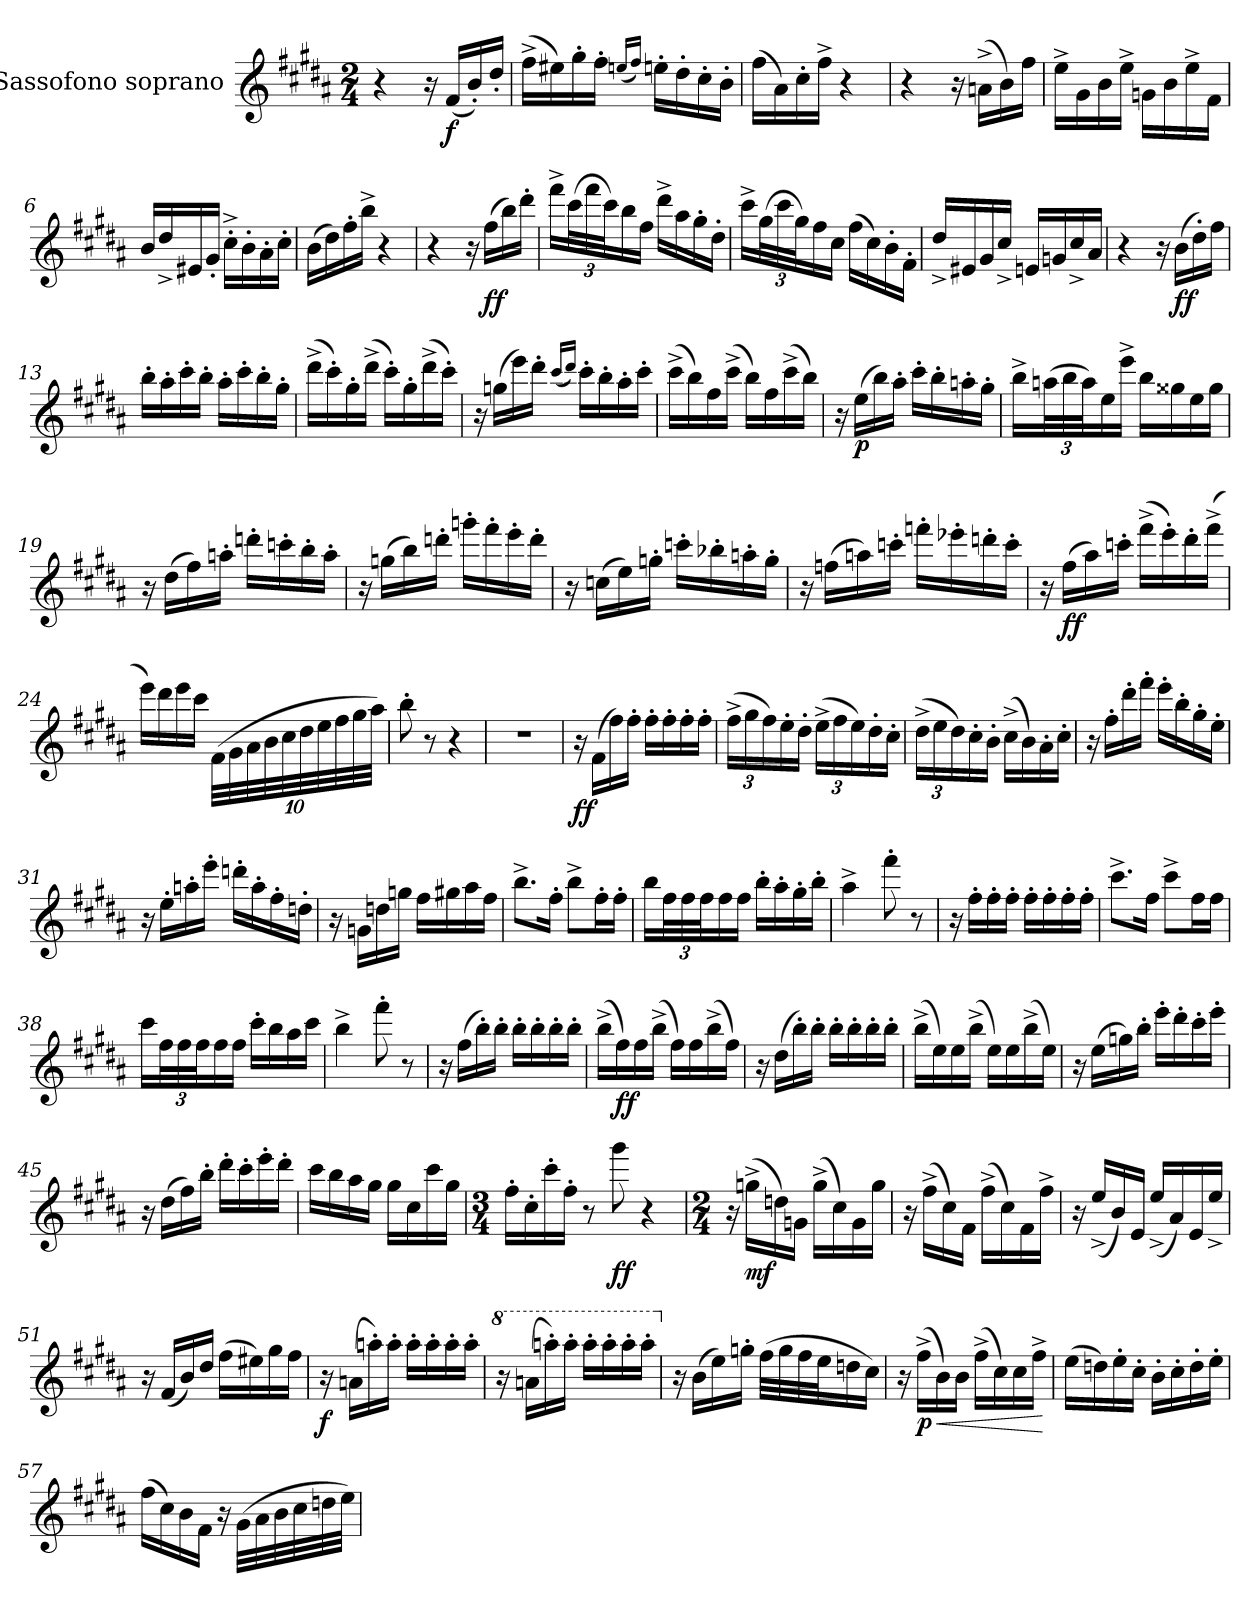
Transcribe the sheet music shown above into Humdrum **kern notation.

**kern	**dynam
*part1	*part1
*staff1	*staff1
*I"Sassofono soprano	*
*clefG2	*
*ITrd1c2	*
*k[f#c#g#]	*
*M2/4	*
=1	=1
4r	.
*MM90	*
16r	.
!	!LO:DY:b
(16e/LL	f
16a'/)	.
16cc#'/JJ	.
=2	=2
(16ee^\LL	.
16dd#X\)	.
16ff#'\	.
16ee'\JJ	.
(16qddn/LL	.
16qee/JJ)	.
16dd'\LL	.
16cc#'\	.
16b'\	.
16a'\JJ	.
=3	=3
(16ee\LL	.
16g#\)	.
16b'\	.
16ee^\JJ	.
4r	.
=4	=4
4r	.
16r	.
(16gn^\LL	.
16a\)	.
16ee\JJ	.
=5	=5
16dd^\LL	.
16f#\	.
16a\	.
16dd^\JJ	.
16fn\LL	.
16a\	.
16dd^\	.
16e\JJ	.
!!LO:LB:g=z
=6	=6
16a/LL	.
16cc#^/	.
16d#X/	.
16f#'/JJ	.
16b^'\LL	.
16a'\	.
16g#'\	.
16b'\JJ	.
=7	=7
(16a\LL	.
16cc#\)	.
16ee'\	.
16aa^\JJ	.
4r	.
=8	=8
4r	.
16r	.
!	!LO:DY:b
(16ee\LL	ff
16aa\)	.
16ccc#'\JJ	.
=9	=9
16eee^\LL	.
*Xbrackettup	*
(48bb\L	.
48eee\	.
48bb\J)	.
16aa\	.
16ee\JJ	.
16ccc#^\LL	.
16gg#\	.
16ff#'\	.
16cc#'\JJ	.
=10	=10
16bb^\LL	.
(48ff#\L	.
48bb\	.
48ff#\J)	.
16ee\	.
16b\JJ	.
(16ee\LL	.
16b\)	.
16a'\	.
16e'\JJ	.
!!LO:LB:g=z
=11	=11
16cc#^/LL	.
16d#X/	.
16f#/	.
16b^/JJ	.
16dn/LL	.
16fn/	.
16b^/	.
16g#/JJ	.
=12	=12
4r	.
16r	.
!	!LO:DY:b
(16a\LL	ff
16cc#'\)	.
16ee\JJ	.
=13	=13
16aa'\LL	.
16gg#'\	.
16bb'\	.
16aa'\JJ	.
16gg#'\LL	.
16bb'\	.
16aa'\	.
16ff#'\JJ	.
=14	=14
(16ccc#^\LL	.
16bb'\)	.
16ff#'\	.
(16ccc#^\JJ	.
16bb'\LL)	.
16ff#'\	.
(16ccc#^\	.
16bb'\JJ)	.
!!LO:LB:g=z
=15	=15
16r	.
(16ffn\LL	.
16ddd\)	.
16ccc#'\JJ	.
(16qbb/LL	.
16qccc#/JJ)	.
16bb'\LL	.
16aa'\	.
16gg#'\	.
16bb'\JJ	.
=16	=16
(16bb^\LL	.
16aa\)	.
16ee\	.
(16bb^\JJ	.
16aa\LL)	.
16ee\	.
(16bb^\	.
16aa\JJ)	.
=17	=17
16r	.
!	!LO:DY:b
(16dd\LL	p
16aa\)	.
16gg#'\JJ	.
16bb'\LL	.
16aa'\	.
16ggn'\	.
16ff#'\JJ	.
!!LO:LB:g=z
=18	=18
16aa^\LL	.
(48ggn\L	.
48aa\	.
48gg\J)	.
16dd\	.
16ddd^\JJ	.
16aa\LL	.
16ff##X\	.
16dd\	.
16ff##\JJ	.
=19	=19
16r	.
(16cc#\LL	.
16ee\)	.
16ggn'\JJ	.
16cccn'\LL	.
16bb-X'\	.
16aa'\	.
16gg'\JJ	.
=20	=20
16r	.
(16ffn\LL	.
16aa\)	.
16cccn'\JJ	.
16fffn'\LL	.
16eee'\	.
16ddd'\	.
16ccc'\JJ	.
!!LO:LB:g=z
=21	=21
16r	.
(16b-X\LL	.
16dd\)	.
16ffn'\JJ	.
16bb-X'\LL	.
16aa-X'\	.
16ggn'\	.
16ff'\JJ	.
=22	=22
16r	.
(16ee-X\LL	.
16ggn\)	.
16bb-X'\JJ	.
16eee-X'\LL	.
16ddd-X'\	.
16cccn'\	.
16bb-'\JJ	.
=23	=23
16r	.
!	!LO:DY:b
(16ee\LL	ff
16gg#\)	.
16bb-X'\JJ	.
(16eee^\LL	.
16ddd'\)	.
16ccc#'\	.
(16eee^\JJ	.
!!LO:LB:g=z
=24	=24
16ddd\LL)	.
16ccc#\	.
16ddd\	.
16bb\JJ	.
(40e\LLL	.
40f#\	.
40g#\	.
40a\	.
40b\	.
40cc#\	.
40dd\	.
40ee\	.
40ff#\	.
40gg#\JJJ)	.
=25	=25
8aa'\	.
8r	.
4r	.
=26	=26
2r	.
=27	=27
!	!LO:DY:b
16r	ff
(16e\LL	.
16ee\)	.
16ee'\JJ	.
16ee'\LL	.
16ee'\	.
16ee'\	.
16ee'\JJ	.
=28	=28
(24ee^\LL	.
24ff#\	.
24ee\)	.
16dd'\	.
16cc#'\JJ	.
(24dd^\LL	.
24ee\	.
24dd\)	.
16cc#'\	.
16b'\JJ	.
!!LO:LB:g=z
=29	=29
(24cc#^\LL	.
24dd\	.
24cc#\)	.
16b'\	.
16a'\JJ	.
(16b^\LL	.
16a\)	.
16g#'\	.
16b'\JJ	.
=30	=30
16r	.
16ee'\LL	.
16ccc#'\	.
16eee'\JJ	.
16ddd'\LL	.
16aa'\	.
16ff#'\	.
16dd'\JJ	.
=31	=31
16r	.
16dd'\LL	.
16ggn'\	.
16ddd'\JJ	.
16cccn'\LL	.
16gg'\	.
16ee'\	.
16ccn'\JJ	.
=32	=32
16r	.
16fn\LL	.
16ccn\	.
16ffn\JJ	.
16ee\LL	.
16ff#X\	.
16gg#\	.
16ee\JJ	.
!!LO:LB:g=z
=33	=33
8.aa^\L	.
16ee'\Jk	.
8aa^\L	.
16ee'\L	.
16ee'\JJ	.
=34	=34
16aa\LL	.
48ee\L	.
48ee\	.
48ee\J	.
16ee\	.
16ee\JJ	.
16aa'\LL	.
16gg#'\	.
16ff#'\	.
16aa'\JJ	.
=35	=35
4gg#^\	.
8eee'\	.
8r	.
=36	=36
16r	.
16ee'\LL	.
16ee'\	.
16ee'\JJ	.
16ee'\LL	.
16ee'\	.
16ee'\	.
16ee'\JJ	.
=37	=37
8.bb^\L	.
16ee\Jk	.
8bb^\L	.
16ee\L	.
16ee\JJ	.
!!LO:LB:g=z
=38	=38
16bb\LL	.
48ee\L	.
48ee\	.
48ee\J	.
16ee\	.
16ee\JJ	.
16bb'\LL	.
16aa\	.
16gg#\	.
16bb\JJ	.
=39	=39
4aa^\	.
8eee'\	.
8r	.
=40	=40
16r	.
(16ee\LL	.
16aa'\)	.
16aa'\JJ	.
16aa'\LL	.
16aa'\	.
16aa'\	.
16aa'\JJ	.
=41	=41
(16aa^\LL	.
!	!LO:DY:b
16ee\)	ff
16ee\	.
(16aa^\JJ	.
16ee\LL)	.
16ee\	.
(16aa^\	.
16ee\JJ)	.
!!LO:PB:g=z
=42	=42
16r	.
(16cc#\LL	.
16aa'\)	.
16aa'\JJ	.
16aa'\LL	.
16aa'\	.
16aa'\	.
16aa'\JJ	.
=43	=43
(16aa^\LL	.
16dd\)	.
16dd\	.
(16aa^\JJ	.
16dd\LL)	.
16dd\	.
(16aa^\	.
16dd\JJ)	.
=44	=44
16r	.
(16dd\LL	.
16ffn\)	.
16aa'\JJ	.
16ddd'\LL	.
16ccc#'\	.
16bb'\	.
16ddd'\JJ	.
=45	=45
16r	.
(16cc#\LL	.
16ee\)	.
16aa'\JJ	.
16ccc#'\LL	.
16bb'\	.
16ddd'\	.
16ccc#'\JJ	.
!!LO:LB:g=z
=46	=46
16bb\LL	.
16aa\	.
16gg#\	.
16ff#\JJ	.
16ff#\LL	.
16b\	.
16bb\	.
16ff#\JJ	.
=47	=47
*M3/4	*
16ee'\LL	.
16b'\	.
16bb'\	.
16ee'\JJ	.
8r	.
!	!LO:DY:b
8fff#\	ff
4r	.
=48	=48
*M2/4	*
16r	.
!	!LO:DY:b
(16ffn^\LL	mf
16ccn\)	.
16fn\JJ	.
(16ff^\LL	.
16b\)	.
16f\	.
16ff\JJ	.
=49	=49
16r	.
(16ee^\LL	.
16b\)	.
16e\JJ	.
(16ee^\LL	.
16b\)	.
16e\	.
16ee^\JJ	.
!!LO:LB:g=z
=50	=50
16r	.
(16dd^/LL	.
16a/)	.
16d/JJ	.
(16dd^/LL	.
16g#/)	.
16d/	.
16dd^/JJ	.
=51	=51
16r	.
(16e/LL	.
16a/)	.
16cc#/JJ	.
(16ee\LL	.
16dd#X\)	.
16ff#\	.
16ee\JJ	.
=52	=52
!	!LO:DY:b
16r	f
(16gn\LL	.
16ggn'\)	.
16gg'\JJ	.
16gg'\LL	.
16gg'\	.
16gg'\	.
16gg'\JJ	.
=53	=53
*8va	*
16r	.
(16ggn\LL	.
16gggn'\)	.
16ggg'\JJ	.
16ggg'\LL	.
16ggg'\	.
16ggg'\	.
16ggg'\JJ	.
!!LO:LB:g=z
=54	=54
*X8va	*
16r	.
(16a\LL	.
16dd\)	.
16ffn'\JJ	.
(32ee\LLL	.
32ff\	.
32ee\	.
32dd\J	.
16ccn\	.
16b\JJ)	.
=55	=55
16r	.
!	!LO:DY:b
(16ee^\LL	p
!	!LO:HP:b
16a\)	<
16a\JJ	.
(16ee^\LL	.
16b\)	.
16b\	.
16ee^\JJ	.
.	[
=56	=56
(16dd\LL	.
16ccn\)	.
16dd'\	.
16b'\JJ	.
16a'\LL	.
16b'\	.
16cc'\	.
16dd'\JJ	.
=57	=57
(16ee\LL	.
16b\)	.
16a\	.
16e\JJ	.
16r	.
(32f#\LLL	.
32g#\	.
32a\	.
32b\	.
32ccn\	.
32dd\JJJ)	.
=	=
*-	*-
